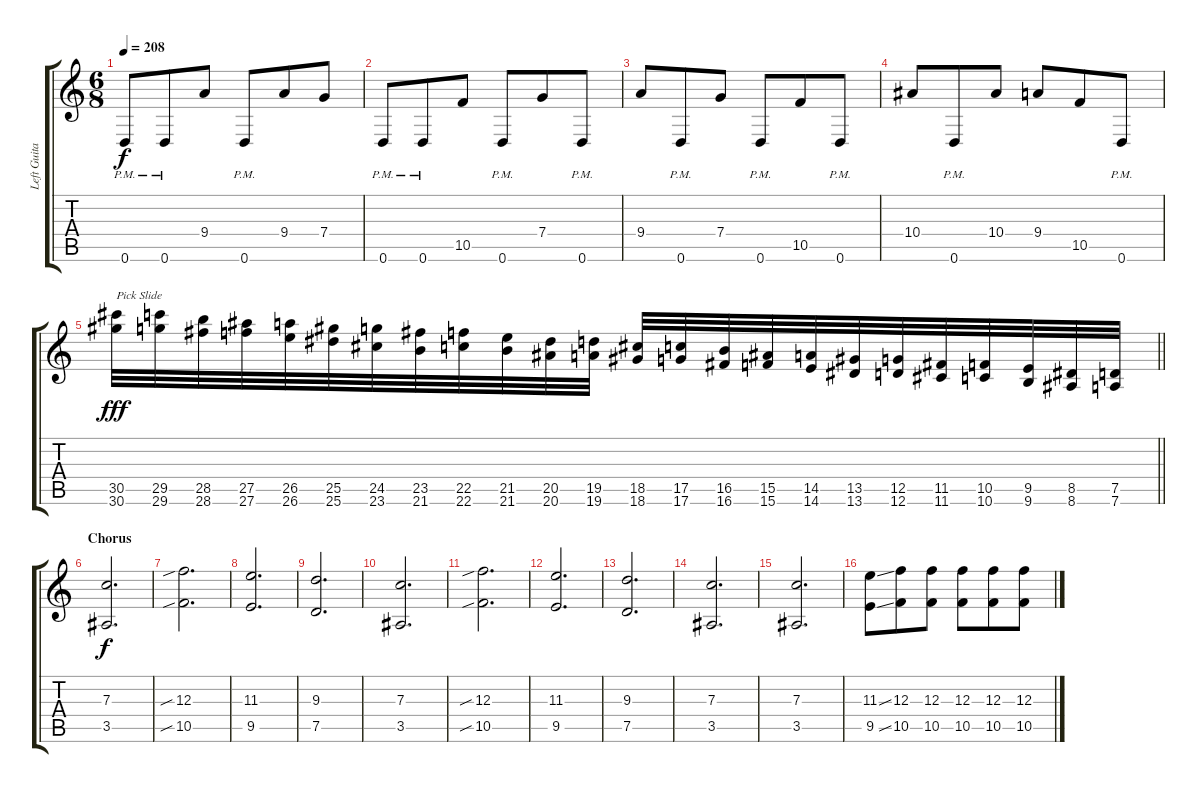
\track ("Left Guitar" "Left Guita") {instrument distortionguitar}
\staff {score tabs}
\tuning (D4 A3 F3 C3 G2 D2) {hide}
\ts (6 8)
\tempo 208
\clef g2
\ks c
0.6{pm}.8{dy f} 0.6{pm}.8 9.4.8 0.6{pm}.8 9.4.8 7.4.8 |
0.6{pm}.8 0.6{pm}.8 10.5.8 0.6{pm}.8 7.4.8 0.6{pm}.8 |
9.4.8 0.6{pm}.8 7.4.8 0.6{pm}.8 10.5.8 0.6{pm}.8 |
10.4.8 0.6{pm}.8 10.4.8 9.4.8 10.5.8 0.6{pm}.8 |
\barLineRight lightlight
(30.5 30.6).32{txt "Pick Slide" dy fff instrument guitarfretnoise} (29.5 29.6).32 (28.5 28.6).32 (27.5 27.6).32 (26.5 26.6).32 (25.5 25.6).32 (24.5 23.6).32 (23.5 21.6).32 (22.5 22.6).32 (21.5 21.6).32 (20.5 20.6).32 (19.5 19.6).32 (18.5 18.6).32 (17.5 17.6).32 (16.5 16.6).32 (15.5 15.6).32 (14.5 14.6).32 (13.5 13.6).32 (12.5 12.6).32 (11.5 11.6).32 (10.5 10.6).32 (9.5 9.6).32 (8.5 8.6).32 (7.5 7.6).32 |
\section ("" "Chorus")
(7.3 3.5).2{d dy f instrument distortionguitar} |
(12.3{sib} 10.5{sib}).2{d} |
(11.3 9.5).2{d} |
(9.3 7.5).2{d} |
(7.3 3.5).2{d} |
(12.3{sib} 10.5{sib}).2{d} |
(11.3 9.5).2{d} |
(9.3 7.5).2{d} |
(7.3 3.5).2{d} |
(7.3 3.5).2{d} |
(11.3{ss} 9.5{ss}).8 (12.3 10.5).8 (12.3 10.5).8 (12.3 10.5).8 (12.3 10.5).8 (12.3 10.5).8
